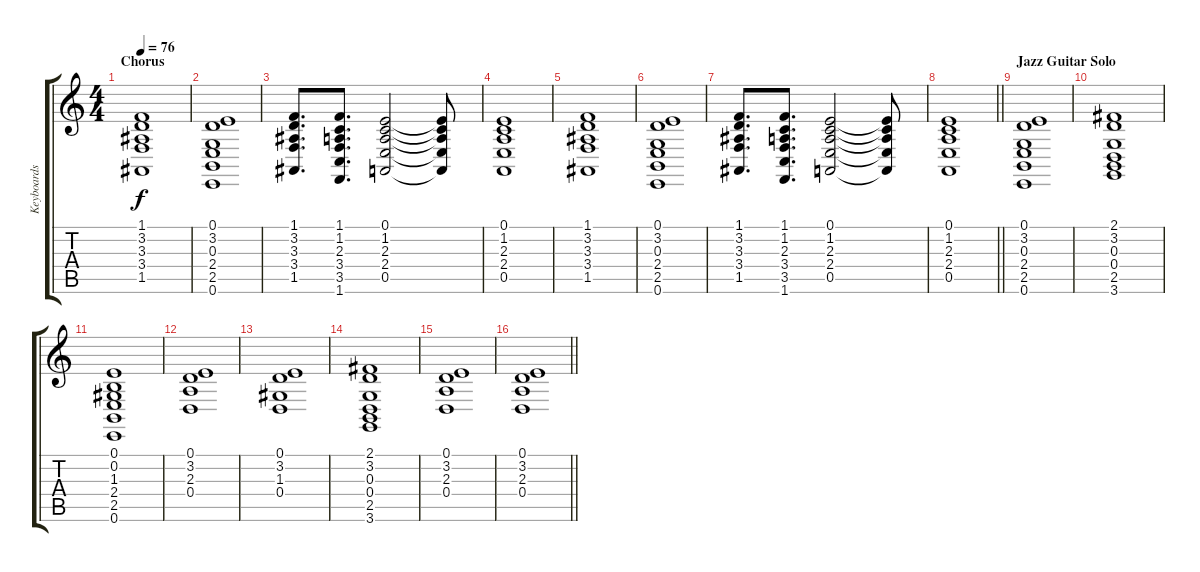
\track ("Keyboards" "Keyboards") {instrument stringensemble2}
\staff {score tabs}
\tuning (E4 B3 G3 D3 A2 E2) {hide}
\ts (4 4)
\section ("" "Chorus")
\tempo 76
\clef g2
\ks c
(1.1 3.2 3.3 3.4 1.5).1{dy f} |
(0.1 3.2 0.3 2.4 2.5 0.6).1 |
(1.1 3.2 3.3 3.4 1.5).8{d} (1.1 1.2 2.3 3.4 3.5 1.6).8{d} (0.1 1.2 2.3 2.4 0.5).2 (0.1{t} 1.2{t} 2.3{t} 2.4{t} 0.5{t}).8 |
(0.1 1.2 2.3 2.4 0.5).1 |
(1.1 3.2 3.3 3.4 1.5).1 |
(0.1 3.2 0.3 2.4 2.5 0.6).1 |
(1.1 3.2 3.3 3.4 1.5).8{d} (1.1 1.2 2.3 3.4 3.5 1.6).8{d} (0.1 1.2 2.3 2.4 0.5).2 (0.1{t} 1.2{t} 2.3{t} 2.4{t} 0.5{t}).8 |
\barLineRight lightlight
(0.1 1.2 2.3 2.4 0.5).1 |
\section ("" "Jazz Guitar Solo")
(0.1 3.2 0.3 2.4 2.5 0.6).1 |
(2.1 3.2 0.3 0.4 2.5 3.6).1 |
(0.1 0.2 1.3 2.4 2.5 0.6).1 |
(0.1 3.2 2.3 0.4).1 |
(0.1 3.2 1.3 0.4).1 |
(2.1 3.2 0.3 0.4 2.5 3.6).1 |
(0.1 3.2 2.3 0.4).1 |
\barLineRight lightlight
(0.1 3.2 2.3 0.4).1
